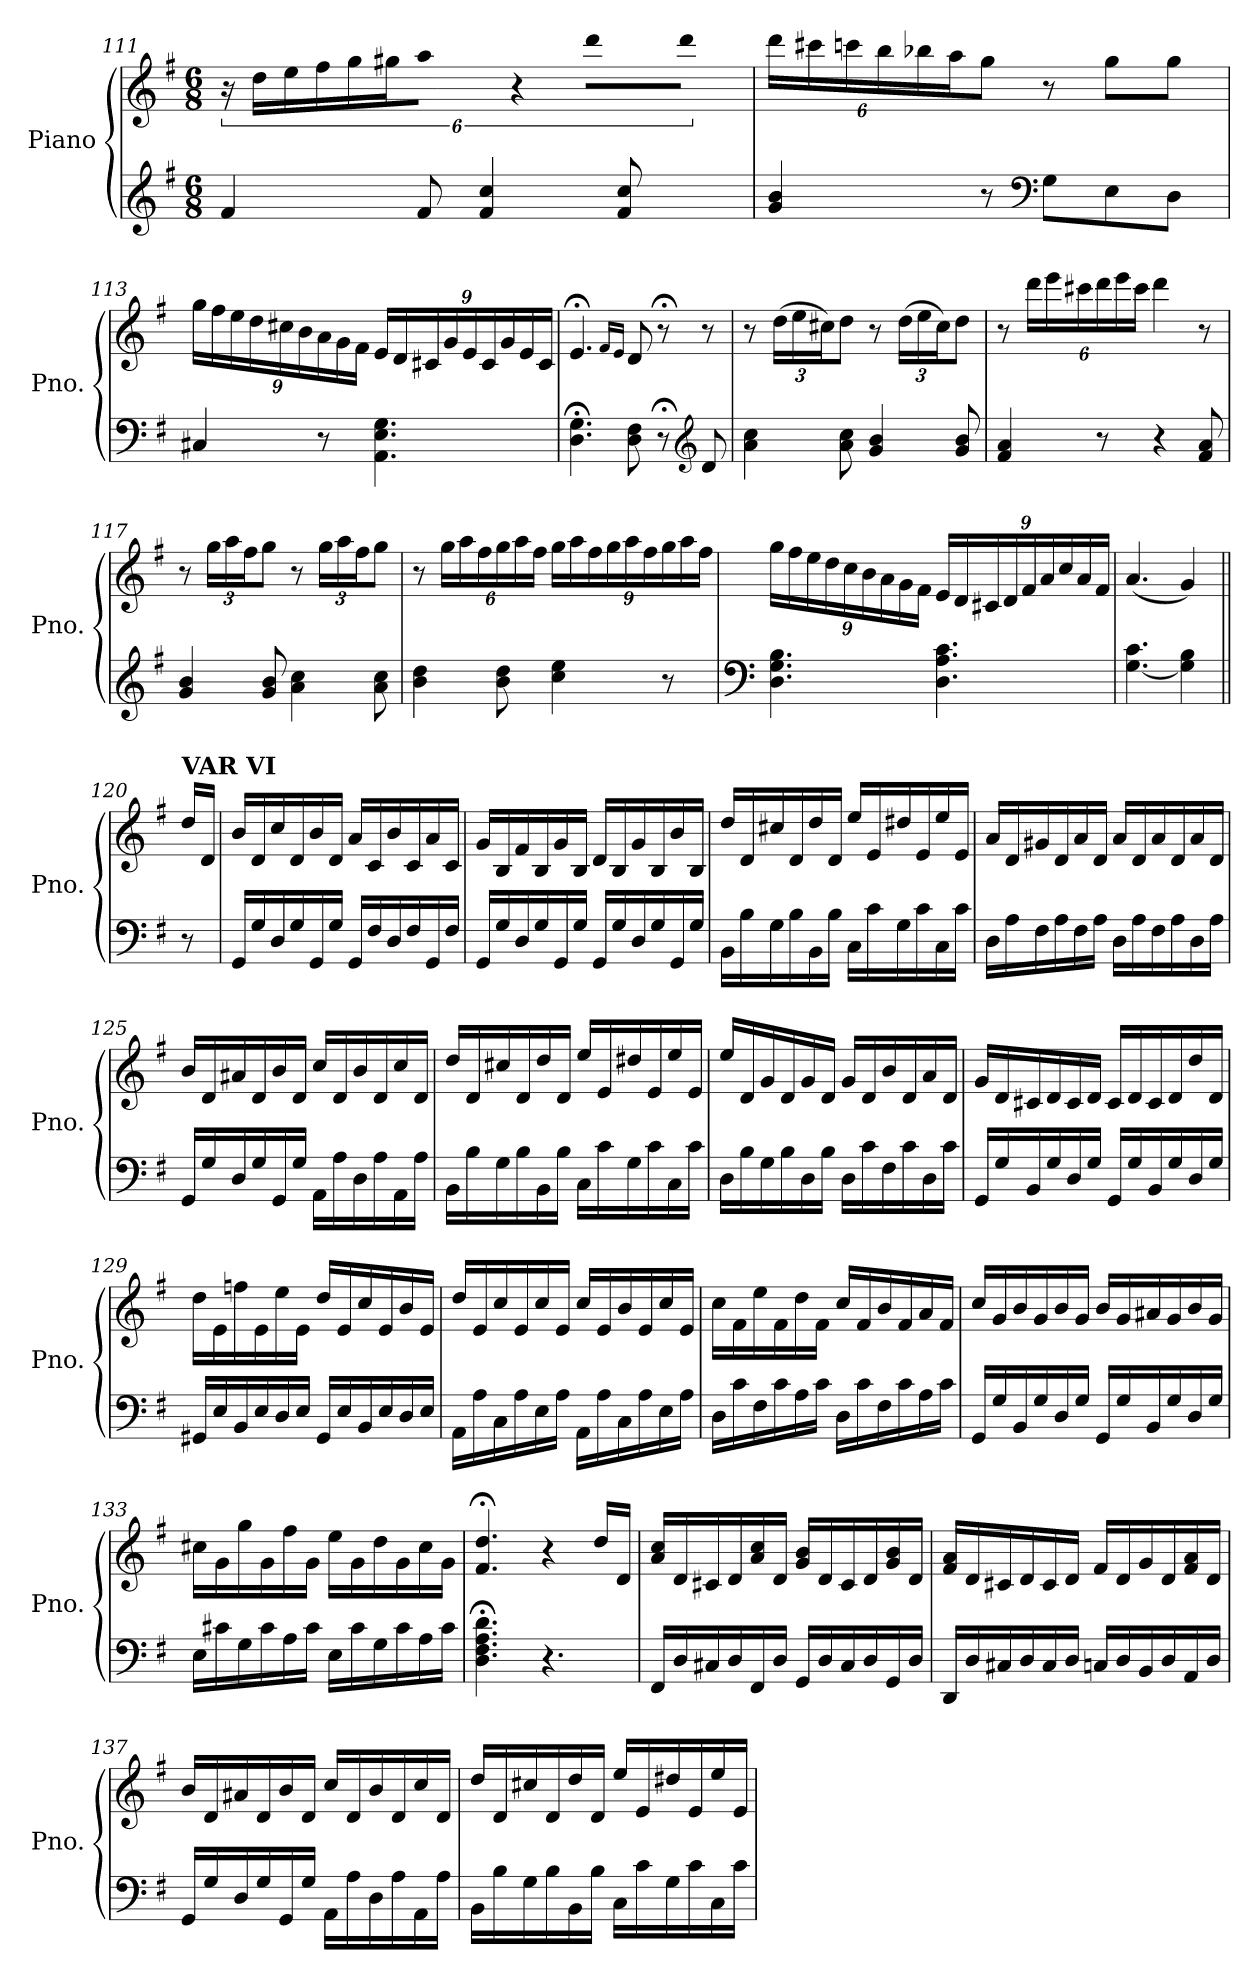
**kern	**kern
*part1	*part1
*staff2	*staff1
*I"Piano	*
*I'Pno.	*
*clefG2	*clefG2
*k[f#]	*k[f#]
*M6/8	*M6/8
=111	=111
4f#/	24r
.	24dd\LL
.	24ee\
*	*Xbrackettup
.	24ff#\
.	24gg\
.	24gg#X\J
8f#/	8aa\J
4f#/ 4cc/	8r
.	8ddd\L
8f#/ 8cc/	8ddd\J
=112	=112
4g/ 4b/	24ddd\LL
.	24ccc#X\
.	24cccn\
.	24bb\
.	24bb-X\
.	24aa\J
8r	8gg\J
*clefF4	*
8G\L	8r
8E\	8gg\L
8D\J	8gg\J
!!LO:PB:g=z
=113	=113
4C#X/	24gg\LL
.	24ff#\
.	24ee\
.	24dd\
.	24cc#X\
.	24b\
8r	24a\
.	24g\
.	24f#\JJ
4.AA\ 4.E\ 4.G\	24e/LL
.	24d/
.	24c#X/
.	24g/
.	24e/
.	24c#/
.	24g/
.	24e/
.	24c#/JJ
=114	=114
4.D\;< 4.G\;<	4.e;</
.	16qf#/LL
.	16qe/JJ
8D\ 8F#\	8d/
8r;<	8r;<
*clefG2	*
8d/	8r
=115	=115
4a\ 4cc\	8r
.	(>24dd\LL
.	24ee\
.	24cc#X\J)
8a\ 8cc\	8dd\J
4g/ 4b/	8r
.	(>24dd\LL
.	24ee\
.	24cc#\J)
8g/ 8b/	8dd\J
!!LO:LB:g=z
=116	=116
4f#/ 4a/	8r
.	24ddd\LL
.	24eee\
.	24ccc#X\
8r	24ddd\
.	24eee\
.	24ccc#\JJ
4r	4ddd\
8f#/ 8a/	8r
=117	=117
4g/ 4b/	8r
.	24gg\LL
.	24aa\
.	24ff#\J
8g/ 8b/	8gg\J
4a\ 4cc\	8r
.	24gg\LL
.	24aa\
.	24ff#\J
8a\ 8cc\	8gg\J
=118	=118
4b\ 4dd\	8r
.	24gg\LL
.	24aa\
.	24ff#\
8b\ 8dd\	24gg\
.	24aa\
.	24ff#\JJ
4cc\ 4ee\	24gg\LL
.	24aa\
.	24ff#\
.	24gg\
.	24aa\
.	24ff#\
8r	24gg\
.	24aa\
.	24ff#\JJ
!!LO:LB:g=z
=119	=119
*clefF4	*
4.D\ 4.G\ 4.B\	24gg\LL
.	24ff#\
.	24ee\
.	24dd\
.	24cc\
.	24b\
.	24a\
.	24g\
.	24f#\JJ
4.D\ 4.A\ 4.c\	24e/LL
.	24d/
.	24c#X/
.	24d/
.	24f#/
.	24a/
.	24cc/
.	24a/
.	24f#/JJ
=120	=120
[4.G\ 4.c\	(<4.a/
4G\] 4B\	4g/)
=120X6||	=120X6||
!	!LO:TX:a:B:t=VAR VI
8r	16dd/LL
.	16d/JJ
=121	=121
16GG/LL	16b/LL
16G/	16d/
16D/	16cc/
16G/	16d/
16GG/	16b/
16G/JJ	16d/JJ
16GG/LL	16a/LL
16F#/	16c/
16D/	16b/
16F#/	16c/
16GG/	16a/
16F#/JJ	16c/JJ
!!LO:LB:g=z
=122	=122
16GG/LL	16g/LL
16G/	16B/
16D/	16f#/
16G/	16B/
16GG/	16g/
16G/JJ	16B/JJ
16GG/LL	16d/LL
16G/	16B/
16D/	16g/
16G/	16B/
16GG/	16b/
16G/JJ	16B/JJ
=123	=123
16BB\LL	16dd/LL
16B\	16d/
16G\	16cc#X/
16B\	16d/
16BB\	16dd/
16B\JJ	16d/JJ
16C\LL	16ee/LL
16c\	16e/
16G\	16dd#X/
16c\	16e/
16C\	16ee/
16c\JJ	16e/JJ
=124	=124
16D\LL	16a/LL
16A\	16d/
16F#\	16g#X/
16A\	16d/
16F#\	16a/
16A\JJ	16d/JJ
16D\LL	16a/LL
16A\	16d/
16F#\	16a/
16A\	16d/
16D\	16a/
16A\JJ	16d/JJ
!!LO:LB:g=z
=125	=125
16GG/LL	16b/LL
16G/	16d/
16D/	16a#X/
16G/	16d/
16GG/	16b/
16G/JJ	16d/JJ
16AA\LL	16cc/LL
16A\	16d/
16D\	16b/
16A\	16d/
16AA\	16cc/
16A\JJ	16d/JJ
=126	=126
16BB\LL	16dd/LL
16B\	16d/
16G\	16cc#X/
16B\	16d/
16BB\	16dd/
16B\JJ	16d/JJ
16C\LL	16ee/LL
16c\	16e/
16G\	16dd#X/
16c\	16e/
16C\	16ee/
16c\JJ	16e/JJ
=127	=127
16D\LL	16ee/LL
16B\	16d/
16G\	16g/
16B\	16d/
16D\	16g/
16B\JJ	16d/JJ
16D\LL	16g/LL
16c\	16d/
16F#\	16b/
16c\	16d/
16D\	16a/
16c\JJ	16d/JJ
!!LO:LB:g=z
=128	=128
16GG/LL	16g/LL
16G/	16d/
16BB/	16c#X/
16G/	16d/
16D/	16c#/
16G/JJ	16d/JJ
16GG/LL	16c#/LL
16G/	16d/
16BB/	16c#/
16G/	16d/
16D/	16dd/
16G/JJ	16d/JJ
=129	=129
16GG#X/LL	16dd\LL
16E/	16e\
16BB/	16ffn\
16E/	16e\
16D/	16ee\
16E/JJ	16e\JJ
16GG#/LL	16dd/LL
16E/	16e/
16BB/	16cc/
16E/	16e/
16D/	16b/
16E/JJ	16e/JJ
=130	=130
16AA\LL	16dd/LL
16A\	16e/
16C\	16cc/
16A\	16e/
16E\	16cc/
16A\JJ	16e/JJ
16AA\LL	16cc/LL
16A\	16e/
16C\	16b/
16A\	16e/
16E\	16cc/
16A\JJ	16e/JJ
!!LO:PB:g=z
=131	=131
16D\LL	16cc\LL
16c\	16f#\
16F#\	16ee\
16c\	16f#\
16A\	16dd\
16c\JJ	16f#\JJ
16D\LL	16cc/LL
16c\	16f#/
16F#\	16b/
16c\	16f#/
16A\	16a/
16c\JJ	16f#/JJ
=132	=132
16GG/LL	16cc/LL
16G/	16g/
16BB/	16b/
16G/	16g/
16D/	16b/
16G/JJ	16g/JJ
16GG/LL	16b/LL
16G/	16g/
16BB/	16a#X/
16G/	16g/
16D/	16b/
16G/JJ	16g/JJ
=133	=133
16E\LL	16cc#X\LL
16c#X\	16g\
16G\	16gg\
16c#\	16g\
16A\	16ff#\
16c#\JJ	16g\JJ
16E\LL	16ee\LL
16c#\	16g\
16G\	16dd\
16c#\	16g\
16A\	16cc#\
16c#\JJ	16g\JJ
=134	=134
4.D\;< 4.F#\;< 4.A\;< 4.d\;<	4.f#/;< 4.dd/;<
4.r	4r
.	16dd/LL
.	16d/JJ
!!LO:LB:g=z
=135	=135
16FF#/LL	16a/ 16cc/LL
16D/	16d/
16C#X/	16c#X/
16D/	16d/
16FF#/	16a/ 16cc/
16D/JJ	16d/JJ
16GG/LL	16g/ 16b/LL
16D/	16d/
16C#/	16c#/
16D/	16d/
16GG/	16g/ 16b/
16D/JJ	16d/JJ
=136	=136
16DD/LL	16f#/ 16a/LL
16D/	16d/
16C#X/	16c#X/
16D/	16d/
16C#/	16c#/
16D/JJ	16d/JJ
16Cn/LL	16f#/LL
16D/	16d/
16BB/	16g/
16D/	16d/
16AA/	16f#/ 16a/
16D/JJ	16d/JJ
=137	=137
16GG/LL	16b/LL
16G/	16d/
16D/	16a#X/
16G/	16d/
16GG/	16b/
16G/JJ	16d/JJ
16AA\LL	16cc/LL
16A\	16d/
16D\	16b/
16A\	16d/
16AA\	16cc/
16A\JJ	16d/JJ
!!LO:LB:g=z
=138	=138
16BB\LL	16dd/LL
16B\	16d/
16G\	16cc#X/
16B\	16d/
16BB\	16dd/
16B\JJ	16d/JJ
16C\LL	16ee/LL
16c\	16e/
16G\	16dd#X/
16c\	16e/
16C\	16ee/
16c\JJ	16e/JJ
=	=
*-	*-
